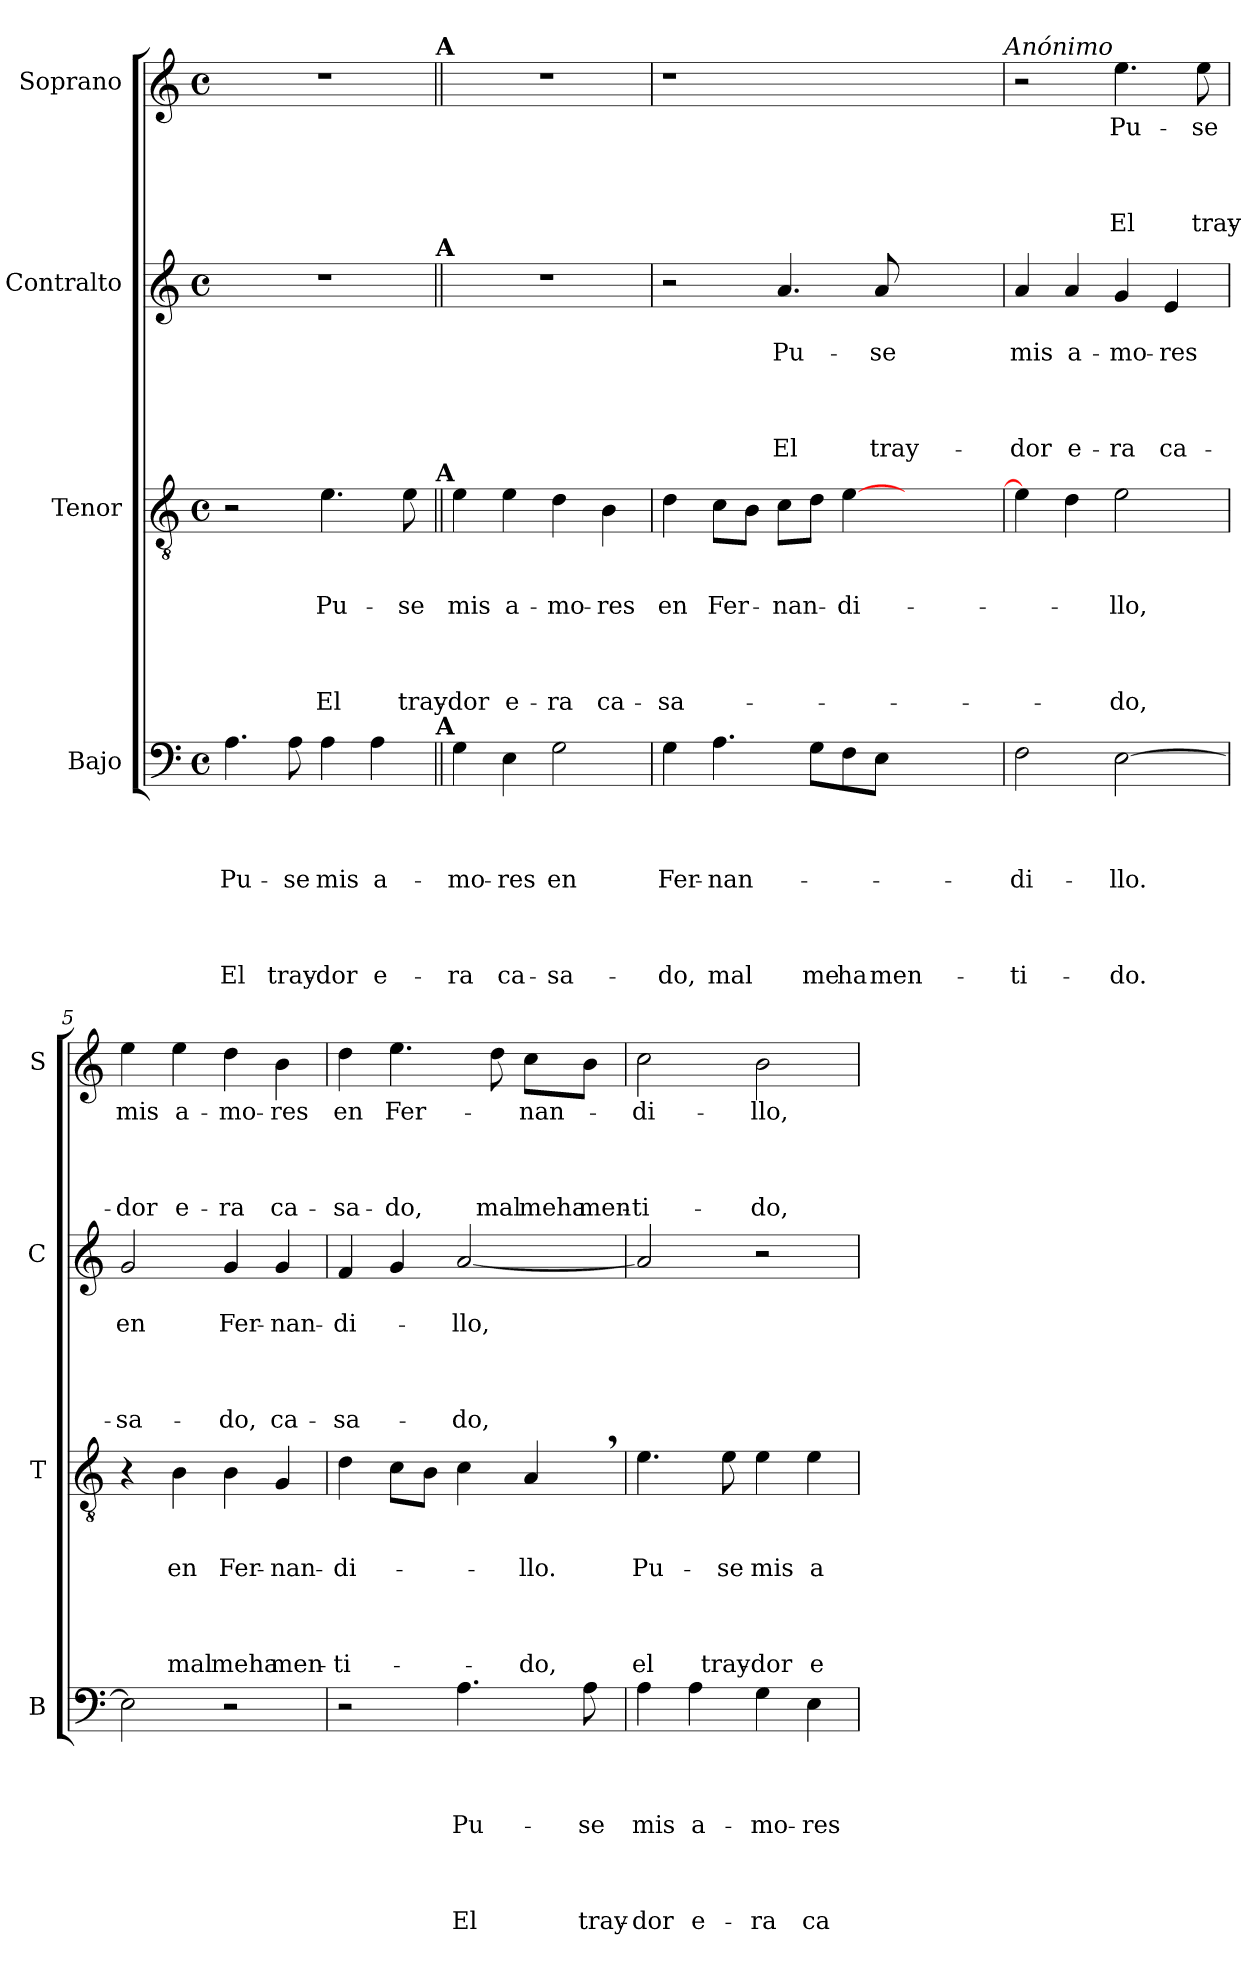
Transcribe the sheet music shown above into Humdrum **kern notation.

**kern	**text	**text	**text	**text	**text	**text	**text	**text	**kern	**text	**text	**text	**text	**text	**text	**text	**kern	**text	**text	**text	**text	**text	**text	**kern	**text	**text	**text	**text	**text
*part4	*part4	*part4	*part4	*part4	*part4	*part4	*part4	*part4	*part3	*part3	*part3	*part3	*part3	*part3	*part3	*part3	*part2	*part2	*part2	*part2	*part2	*part2	*part2	*part1	*part1	*part1	*part1	*part1	*part1
*staff4	*staff4	*staff4	*staff4	*staff4	*staff4	*staff4	*staff4	*staff4	*staff3	*staff3	*staff3	*staff3	*staff3	*staff3	*staff3	*staff3	*staff2	*staff2	*staff2	*staff2	*staff2	*staff2	*staff2	*staff1	*staff1	*staff1	*staff1	*staff1	*staff1
*I"Bajo	*	*	*	*	*	*	*	*	*I"Tenor	*	*	*	*	*	*	*	*I"Contralto	*	*	*	*	*	*	*I"Soprano	*	*	*	*	*
*I'B	*	*	*	*	*	*	*	*	*I'T	*	*	*	*	*	*	*	*I'C	*	*	*	*	*	*	*I'S	*	*	*	*	*
*clefF4	*	*	*	*	*	*	*	*	*clefGv2	*	*	*	*	*	*	*	*clefG2	*	*	*	*	*	*	*clefG2	*	*	*	*	*
*k[]	*	*	*	*	*	*	*	*	*k[]	*	*	*	*	*	*	*	*k[]	*	*	*	*	*	*	*k[]	*	*	*	*	*
*C:	*	*	*	*	*	*	*	*	*C:	*	*	*	*	*	*	*	*C:	*	*	*	*	*	*	*C:	*	*	*	*	*
*M4/4	*	*	*	*	*	*	*	*	*M4/4	*	*	*	*	*	*	*	*M4/4	*	*	*	*	*	*	*M4/4	*	*	*	*	*
*met(c)	*	*	*	*	*	*	*	*	*met(c)	*	*	*	*	*	*	*	*met(c)	*	*	*	*	*	*	*met(c)	*	*	*	*	*
=1	=1	=1	=1	=1	=1	=1	=1	=1	=1	=1	=1	=1	=1	=1	=1	=1	=1	=1	=1	=1	=1	=1	=1	=1	=1	=1	=1	=1	=1
4.A\	.	.	.	Pu-	.	.	.	El	2r	.	.	.	.	.	.	.	1r	.	.	.	.	.	.	1r	.	.	.	.	.
8A\	.	.	.	-se	.	.	.	tray-	.	.	.	.	.	.	.	.	.	.	.	.	.	.	.	.	.	.	.	.	.
4A\	.	.	.	mis	.	.	.	-dor	4.e\	.	.	Pu-	.	.	.	El	.	.	.	.	.	.	.	.	.	.	.	.	.
4A\	.	.	.	a-	.	.	.	e-	.	.	.	.	.	.	.	.	.	.	.	.	.	.	.	.	.	.	.	.	.
.	.	.	.	.	.	.	.	.	8e\	.	.	-se	.	.	.	tray-	.	.	.	.	.	.	.	.	.	.	.	.	.
!	!	!	!	!	!	!	!	!	!	!	!	!	!	!	!	!	!	!	!	!	!	!	!	!LO:TX:a:B:t=A	!	!	!	!	!
!	!	!	!	!	!	!	!	!	!	!	!	!	!	!	!	!	!LO:TX:a:B:t=A	!	!	!	!	!	!	!	!	!	!	!	!
!	!	!	!	!	!	!	!	!	!LO:TX:a:B:t=A	!	!	!	!	!	!	!	!	!	!	!	!	!	!	!	!	!	!	!	!
!LO:TX:a:B:t=A	!	!	!	!	!	!	!	!	!	!	!	!	!	!	!	!	!	!	!	!	!	!	!	!	!	!	!	!	!
=2||	=2||	=2||	=2||	=2||	=2||	=2||	=2||	=2||	=2||	=2||	=2||	=2||	=2||	=2||	=2||	=2||	=2||	=2||	=2||	=2||	=2||	=2||	=2||	=2||	=2||	=2||	=2||	=2||	=2||
4G\	.	.	.	-mo-	.	.	.	-ra	4e\	.	.	mis	.	.	.	-dor	1r	.	.	.	.	.	.	1r	.	.	.	.	.
4E\	.	.	.	-res	.	.	.	ca-	4e\	.	.	a-	.	.	.	e-	.	.	.	.	.	.	.	.	.	.	.	.	.
2G\	.	.	.	en	.	.	.	-sa-	4d\	.	.	-mo-	.	.	.	-ra	.	.	.	.	.	.	.	.	.	.	.	.	.
.	.	.	.	.	.	.	.	.	4B\	.	.	-res	.	.	.	ca-	.	.	.	.	.	.	.	.	.	.	.	.	.
=3	=3	=3	=3	=3	=3	=3	=3	=3	=3	=3	=3	=3	=3	=3	=3	=3	=3	=3	=3	=3	=3	=3	=3	=3	=3	=3	=3	=3	=3
4G\	.	.	.	Fer-	.	.	.	-do,	4d\	.	.	en	.	.	.	-sa-	2r	.	.	.	.	.	.	1r	.	.	.	.	.
4.A\	.	.	.	-nan-	.	.	.	mal	8c\L	.	.	Fer-	.	.	.	.	.	.	.	.	.	.	.	.	.	.	.	.	.
.	.	.	.	.	.	.	.	.	8B\J	.	.	.	.	.	.	.	.	.	.	.	.	.	.	.	.	.	.	.	.
.	.	.	.	.	.	.	.	.	8c\L	.	.	-nan-	.	.	.	.	4.a/	.	Pu-	.	.	.	El	.	.	.	.	.	.
8G\L	.	.	.	.	.	.	.	me	8d\J	.	.	.	.	.	.	.	.	.	.	.	.	.	.	.	.	.	.	.	.
8F\	.	.	.	.	.	.	.	ha	[4e\	.	.	-di-	.	.	.	.	.	.	.	.	.	.	.	.	.	.	.	.	.
8E\J	.	.	.	.	.	.	.	men-	.	.	.	.	.	.	.	.	8a/	.	-se	.	.	.	tray-	.	.	.	.	.	.
2.ryy	.	.	.	.	.	.	.	.	2.ryy	.	.	.	.	.	.	.	2.ryy	.	.	.	.	.	.	2.ryy	.	.	.	.	.
!	!	!	!	!	!	!	!	!	!	!	!	!	!	!	!	!	!	!	!	!	!	!	!	!LO:TX:a:i:t=Anónimo	!	!	!	!	!
=4	=4	=4	=4	=4	=4	=4	=4	=4	=4	=4	=4	=4	=4	=4	=4	=4	=4	=4	=4	=4	=4	=4	=4	=4	=4	=4	=4	=4	=4
2F\	.	.	.	-di-	.	.	.	-ti-	4e\]	.	.	.	.	.	.	.	4a/	.	mis	.	.	.	-dor	2r	.	.	.	.	.
.	.	.	.	.	.	.	.	.	4d\	.	.	.	.	.	.	.	4a/	.	a-	.	.	.	e-	.	.	.	.	.	.
[2E\	.	.	.	-llo.	.	.	.	-do.	2e\	.	.	-llo,	.	.	.	-do,	4g/	.	-mo-	.	.	.	-ra	4.ee\	Pu-	.	.	.	El
.	.	.	.	.	.	.	.	.	.	.	.	.	.	.	.	.	4e/	.	-res	.	.	.	ca-	.	.	.	.	.	.
.	.	.	.	.	.	.	.	.	.	.	.	.	.	.	.	.	.	.	.	.	.	.	.	8ee\	-se	.	.	.	tray-
!!LO:LB:g=z
=5	=5	=5	=5	=5	=5	=5	=5	=5	=5	=5	=5	=5	=5	=5	=5	=5	=5	=5	=5	=5	=5	=5	=5	=5	=5	=5	=5	=5	=5
2E\]	.	.	.	.	.	.	.	.	4r	.	.	.	.	.	.	.	2g/	.	en	.	.	.	-sa-	4ee\	mis	.	.	.	-dor
.	.	.	.	.	.	.	.	.	4B\	.	.	en	.	.	.	mal	.	.	.	.	.	.	.	4ee\	a-	.	.	.	e-
2r	.	.	.	.	.	.	.	.	4B\	.	.	Fer-	.	.	.	meha	4g/	.	Fer-	.	.	.	-do,	4dd\	-mo-	.	.	.	-ra
.	.	.	.	.	.	.	.	.	4G/	.	.	-nan-	.	.	.	men-	4g/	.	-nan-	.	.	.	ca-	4b\	-res	.	.	.	ca-
=6	=6	=6	=6	=6	=6	=6	=6	=6	=6	=6	=6	=6	=6	=6	=6	=6	=6	=6	=6	=6	=6	=6	=6	=6	=6	=6	=6	=6	=6
2r	.	.	.	.	.	.	.	.	4d\	.	.	-di-	.	.	.	-ti-	4f/	.	-di-	.	.	.	-sa-	4dd\	en	.	.	.	-sa-
.	.	.	.	.	.	.	.	.	8c\L	.	.	.	.	.	.	.	4g/	.	.	.	.	.	.	4.ee\	Fer-	.	.	.	-do,
.	.	.	.	.	.	.	.	.	8B\J	.	.	.	.	.	.	.	.	.	.	.	.	.	.	.	.	.	.	.	.
4.A\	.	.	.	Pu-	.	.	.	El	4c\	.	.	.	.	.	.	.	[2a/	.	-llo,	.	.	.	-do,	.	.	.	.	.	.
.	.	.	.	.	.	.	.	.	.	.	.	.	.	.	.	.	.	.	.	.	.	.	.	8dd\	.	.	.	.	mal
.	.	.	.	.	.	.	.	.	4A,>/	.	.	-llo.	.	.	.	-do,	.	.	.	.	.	.	.	8cc\L	-nan-	.	.	.	meha
8A\	.	.	.	-se	.	.	.	tray-	.	.	.	.	.	.	.	.	.	.	.	.	.	.	.	8b\J	.	.	.	.	men-
=7	=7	=7	=7	=7	=7	=7	=7	=7	=7	=7	=7	=7	=7	=7	=7	=7	=7	=7	=7	=7	=7	=7	=7	=7	=7	=7	=7	=7	=7
4A\	.	.	.	mis	.	.	.	-dor	4.e\	.	.	Pu-	.	.	.	el	2a/]	.	.	.	.	.	.	2cc\	-di-	.	.	.	-ti-
4A\	.	.	.	a-	.	.	.	e-	.	.	.	.	.	.	.	.	.	.	.	.	.	.	.	.	.	.	.	.	.
.	.	.	.	.	.	.	.	.	8e\	.	.	-se	.	.	.	tray-	.	.	.	.	.	.	.	.	.	.	.	.	.
4G\	.	.	.	-mo-	.	.	.	-ra	4e\	.	.	mis	.	.	.	-dor	2r	.	.	.	.	.	.	2b\	-llo,	.	.	.	-do,
4E\	.	.	.	-res	.	.	.	ca-	4e\	.	.	a-	.	.	.	e-	.	.	.	.	.	.	.	.	.	.	.	.	.
=	=	=	=	=	=	=	=	=	=	=	=	=	=	=	=	=	=	=	=	=	=	=	=	=	=	=	=	=	=
*-	*-	*-	*-	*-	*-	*-	*-	*-	*-	*-	*-	*-	*-	*-	*-	*-	*-	*-	*-	*-	*-	*-	*-	*-	*-	*-	*-	*-	*-
